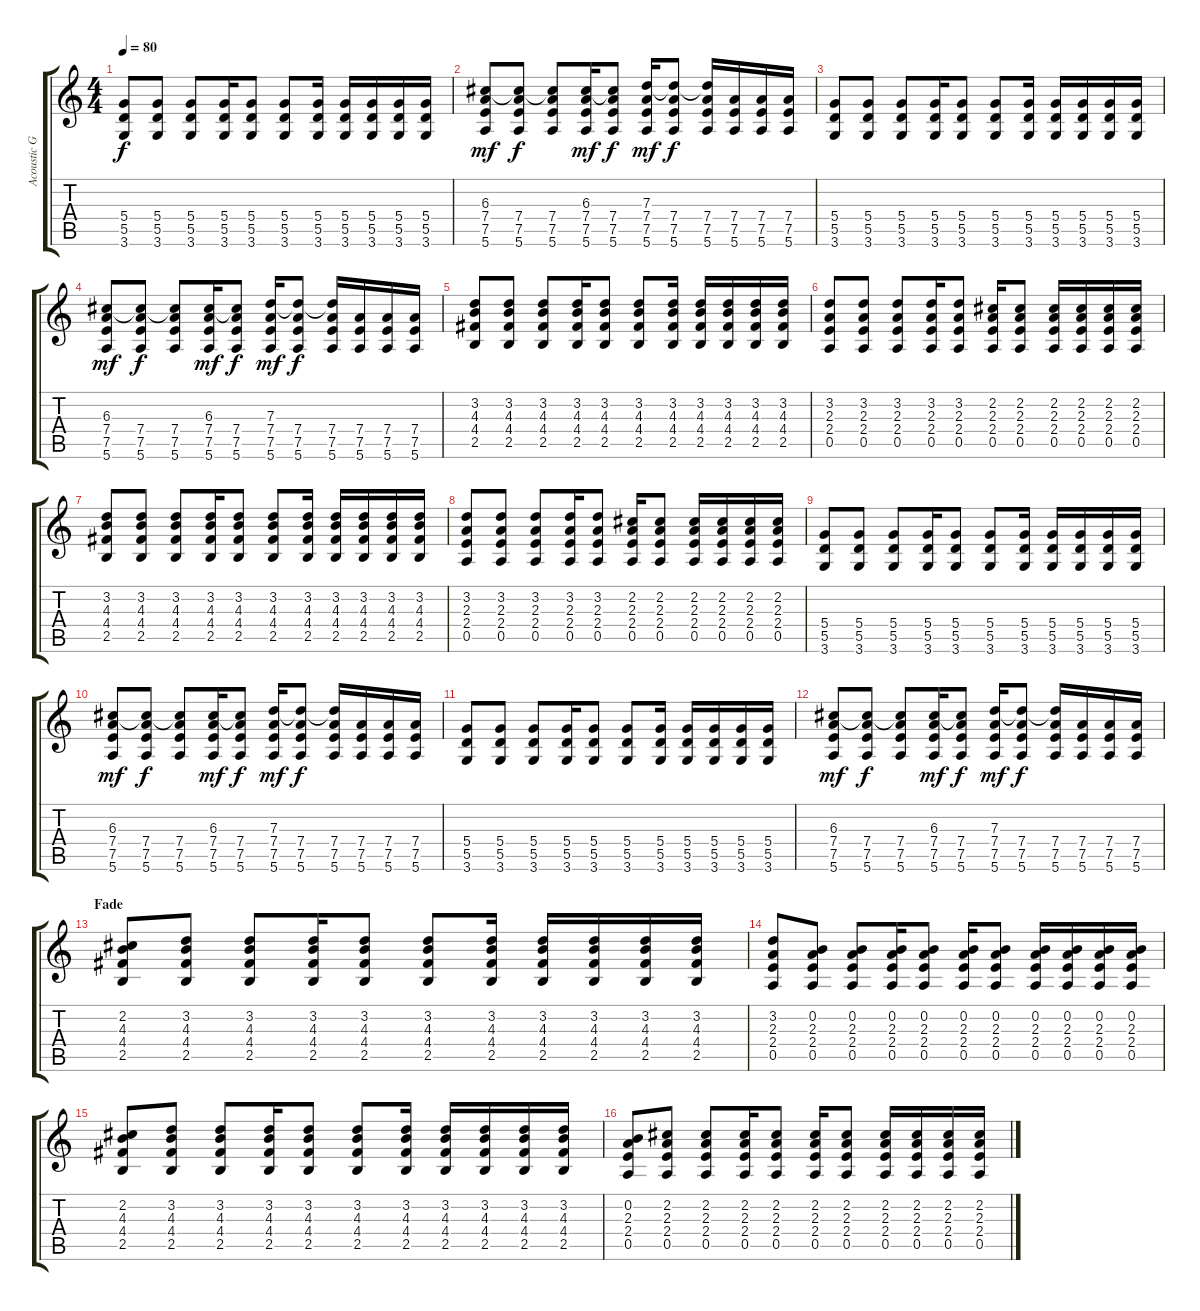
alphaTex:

\track ("Acoustic Guitar" "Acoustic G") {instrument acousticguitarsteel}
\staff {score tabs}
\tuning (E4 B3 G3 D3 A2 E2) {hide}
\ts (4 4)
\tempo 80
\clef g2
\ks c
(5.4 5.5 3.6).8{dy f} (5.4 5.5 3.6).8 (5.4 5.5 3.6).8 (5.4 5.5 3.6).16 (5.4 5.5 3.6).8 (5.4 5.5 3.6).8 (5.4 5.5 3.6).16 (5.4 5.5 3.6).16 (5.4 5.5 3.6).16 (5.4 5.5 3.6).16 (5.4 5.5 3.6).16 |
(6.3 7.4 7.5 5.6).8{dy mf} (6.3{t} 7.4 7.5 5.6).8{dy f} (6.3{t} 7.4 7.5 5.6).8 (6.3 7.4 7.5 5.6).16{dy mf} (6.3{t} 7.4 7.5 5.6).8{dy f} (7.3 7.4 7.5 5.6).16{dy mf} (7.3{t} 7.4 7.5 5.6).8{dy f} (7.3{t} 7.4 7.5 5.6).16 (7.4 7.5 5.6).16 (7.4 7.5 5.6).16 (7.4 7.5 5.6).16 |
(5.4 5.5 3.6).8 (5.4 5.5 3.6).8 (5.4 5.5 3.6).8 (5.4 5.5 3.6).16 (5.4 5.5 3.6).8 (5.4 5.5 3.6).8 (5.4 5.5 3.6).16 (5.4 5.5 3.6).16 (5.4 5.5 3.6).16 (5.4 5.5 3.6).16 (5.4 5.5 3.6).16 |
(6.3 7.4 7.5 5.6).8{dy mf} (6.3{t} 7.4 7.5 5.6).8{dy f} (6.3{t} 7.4 7.5 5.6).8 (6.3 7.4 7.5 5.6).16{dy mf} (6.3{t} 7.4 7.5 5.6).8{dy f} (7.3 7.4 7.5 5.6).16{dy mf} (7.3{t} 7.4 7.5 5.6).8{dy f} (7.3{t} 7.4 7.5 5.6).16 (7.4 7.5 5.6).16 (7.4 7.5 5.6).16 (7.4 7.5 5.6).16 |
(3.2 4.3 4.4 2.5).8 (3.2 4.3 4.4 2.5).8 (3.2 4.3 4.4 2.5).8 (3.2 4.3 4.4 2.5).16 (3.2 4.3 4.4 2.5).8 (3.2 4.3 4.4 2.5).8 (3.2 4.3 4.4 2.5).16 (3.2 4.3 4.4 2.5).16 (3.2 4.3 4.4 2.5).16 (3.2 4.3 4.4 2.5).16 (3.2 4.3 4.4 2.5).16 |
(3.2 2.3 2.4 0.5).8 (3.2 2.3 2.4 0.5).8 (3.2 2.3 2.4 0.5).8 (3.2 2.3 2.4 0.5).16 (3.2 2.3 2.4 0.5).8 (2.2 2.3 2.4 0.5).16 (2.2 2.3 2.4 0.5).8 (2.2 2.3 2.4 0.5).16 (2.2 2.3 2.4 0.5).16 (2.2 2.3 2.4 0.5).16 (2.2 2.3 2.4 0.5).16 |
(3.2 4.3 4.4 2.5).8 (3.2 4.3 4.4 2.5).8 (3.2 4.3 4.4 2.5).8 (3.2 4.3 4.4 2.5).16 (3.2 4.3 4.4 2.5).8 (3.2 4.3 4.4 2.5).8 (3.2 4.3 4.4 2.5).16 (3.2 4.3 4.4 2.5).16 (3.2 4.3 4.4 2.5).16 (3.2 4.3 4.4 2.5).16 (3.2 4.3 4.4 2.5).16 |
(3.2 2.3 2.4 0.5).8 (3.2 2.3 2.4 0.5).8 (3.2 2.3 2.4 0.5).8 (3.2 2.3 2.4 0.5).16 (3.2 2.3 2.4 0.5).8 (2.2 2.3 2.4 0.5).16 (2.2 2.3 2.4 0.5).8 (2.2 2.3 2.4 0.5).16 (2.2 2.3 2.4 0.5).16 (2.2 2.3 2.4 0.5).16 (2.2 2.3 2.4 0.5).16 |
(5.4 5.5 3.6).8 (5.4 5.5 3.6).8 (5.4 5.5 3.6).8 (5.4 5.5 3.6).16 (5.4 5.5 3.6).8 (5.4 5.5 3.6).8 (5.4 5.5 3.6).16 (5.4 5.5 3.6).16 (5.4 5.5 3.6).16 (5.4 5.5 3.6).16 (5.4 5.5 3.6).16 |
(6.3 7.4 7.5 5.6).8{dy mf} (6.3{t} 7.4 7.5 5.6).8{dy f} (6.3{t} 7.4 7.5 5.6).8 (6.3 7.4 7.5 5.6).16{dy mf} (6.3{t} 7.4 7.5 5.6).8{dy f} (7.3 7.4 7.5 5.6).16{dy mf} (7.3{t} 7.4 7.5 5.6).8{dy f} (7.3{t} 7.4 7.5 5.6).16 (7.4 7.5 5.6).16 (7.4 7.5 5.6).16 (7.4 7.5 5.6).16 |
(5.4 5.5 3.6).8 (5.4 5.5 3.6).8 (5.4 5.5 3.6).8 (5.4 5.5 3.6).16 (5.4 5.5 3.6).8 (5.4 5.5 3.6).8 (5.4 5.5 3.6).16 (5.4 5.5 3.6).16 (5.4 5.5 3.6).16 (5.4 5.5 3.6).16 (5.4 5.5 3.6).16 |
(6.3 7.4 7.5 5.6).8{dy mf} (6.3{t} 7.4 7.5 5.6).8{dy f} (6.3{t} 7.4 7.5 5.6).8 (6.3 7.4 7.5 5.6).16{dy mf} (6.3{t} 7.4 7.5 5.6).8{dy f} (7.3 7.4 7.5 5.6).16{dy mf} (7.3{t} 7.4 7.5 5.6).8{dy f} (7.3{t} 7.4 7.5 5.6).16 (7.4 7.5 5.6).16 (7.4 7.5 5.6).16 (7.4 7.5 5.6).16 |
\section ("" "Fade")
(2.2 4.3 4.4 2.5).8 (3.2 4.3 4.4 2.5).8 (3.2 4.3 4.4 2.5).8 (3.2 4.3 4.4 2.5).16 (3.2 4.3 4.4 2.5).8 (3.2 4.3 4.4 2.5).8 (3.2 4.3 4.4 2.5).16 (3.2 4.3 4.4 2.5).16 (3.2 4.3 4.4 2.5).16 (3.2 4.3 4.4 2.5).16 (3.2 4.3 4.4 2.5).16 |
(3.2 2.3 2.4 0.5).8 (0.2 2.3 2.4 0.5).8 (0.2 2.3 2.4 0.5).8 (0.2 2.3 2.4 0.5).16 (0.2 2.3 2.4 0.5).8 (0.2 2.3 2.4 0.5).16 (0.2 2.3 2.4 0.5).8 (0.2 2.3 2.4 0.5).16 (0.2 2.3 2.4 0.5).16 (0.2 2.3 2.4 0.5).16 (0.2 2.3 2.4 0.5).16 |
(2.2 4.3 4.4 2.5).8 (3.2 4.3 4.4 2.5).8 (3.2 4.3 4.4 2.5).8 (3.2 4.3 4.4 2.5).16 (3.2 4.3 4.4 2.5).8 (3.2 4.3 4.4 2.5).8 (3.2 4.3 4.4 2.5).16 (3.2 4.3 4.4 2.5).16 (3.2 4.3 4.4 2.5).16 (3.2 4.3 4.4 2.5).16 (3.2 4.3 4.4 2.5).16 |
(0.2 2.3 2.4 0.5).8 (2.2 2.3 2.4 0.5).8 (2.2 2.3 2.4 0.5).8 (2.2 2.3 2.4 0.5).16 (2.2 2.3 2.4 0.5).8 (2.2 2.3 2.4 0.5).16 (2.2 2.3 2.4 0.5).8 (2.2 2.3 2.4 0.5).16 (2.2 2.3 2.4 0.5).16 (2.2 2.3 2.4 0.5).16 (2.2 2.3 2.4 0.5).16
